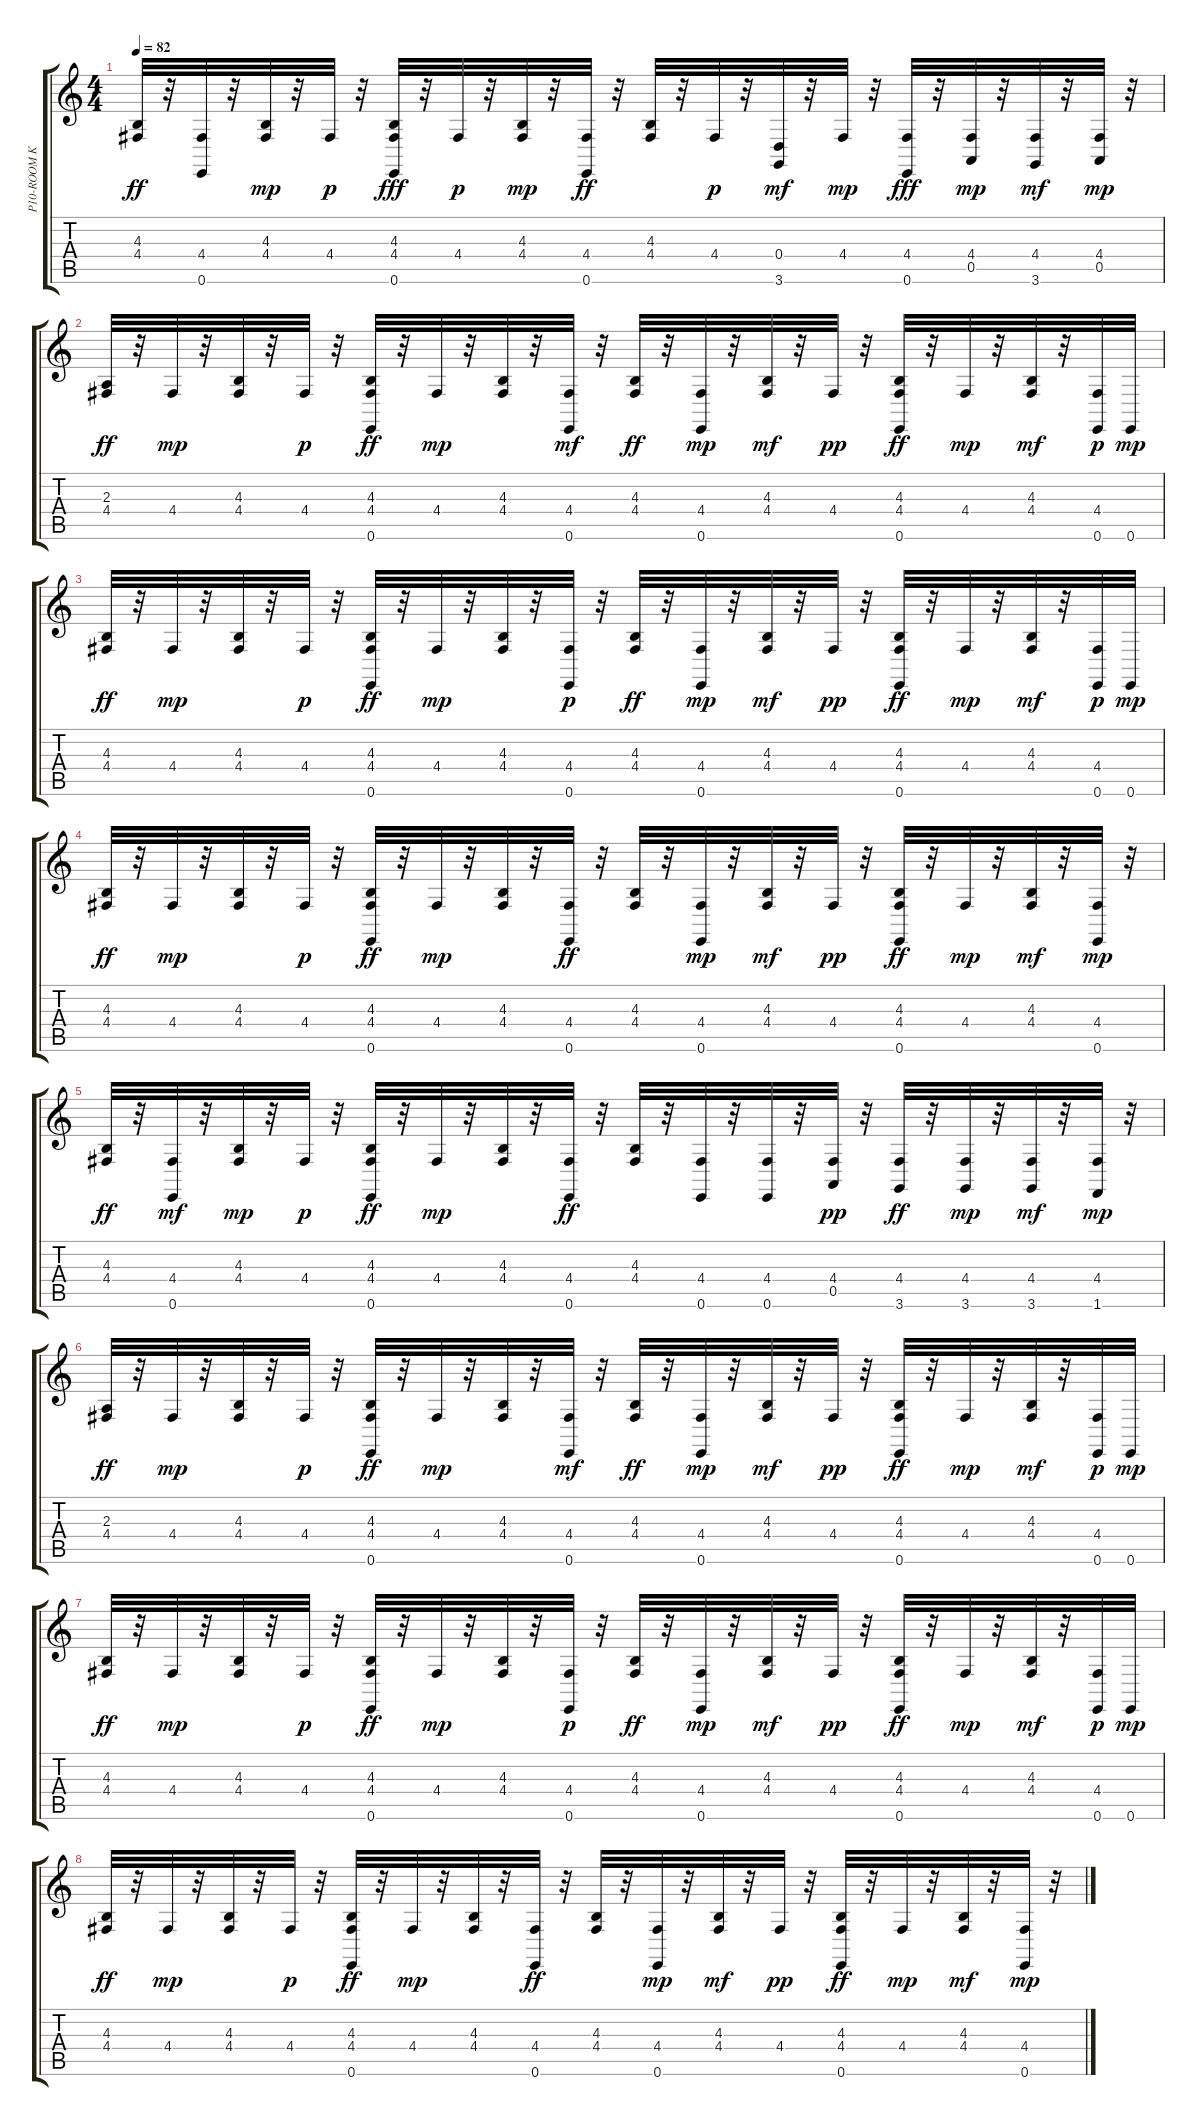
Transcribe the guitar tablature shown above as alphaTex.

\track ("P10-ROOM KIT" "P10-ROOM K") {instrument lead5charang}
\staff {score tabs}
\tuning (E4 B3 G3 D3 A2 E2) {hide}
\ts (4 4)
\tempo 82
\clef g2
\ks c
(4.3 4.4).32{dy ff} r.32 (4.4 0.6).32 r.32 (4.3 4.4).32{dy mp} r.32 4.4.32{dy p} r.32 (4.3 4.4 0.6).32{dy fff} r.32 4.4.32{dy p} r.32 (4.3 4.4).32{dy mp} r.32 (4.4 0.6).32{dy ff} r.32 (4.3 4.4).32 r.32 4.4.32{dy p} r.32 (0.4 3.6).32{dy mf} r.32 4.4.32{dy mp} r.32 (4.4 0.6).32{dy fff} r.32 (4.4 0.5).32{dy mp} r.32 (4.4 3.6).32{dy mf} r.32 (4.4 0.5).32{dy mp} r.32 |
(2.3 4.4).32{dy ff} r.32 4.4.32{dy mp} r.32 (4.3 4.4).32 r.32 4.4.32{dy p} r.32 (4.3 4.4 0.6).32{dy ff} r.32 4.4.32{dy mp} r.32 (4.3 4.4).32 r.32 (4.4 0.6).32{dy mf} r.32 (4.3 4.4).32{dy ff} r.32 (4.4 0.6).32{dy mp} r.32 (4.3 4.4).32{dy mf} r.32 4.4.32{dy pp} r.32 (4.3 4.4 0.6).32{dy ff} r.32 4.4.32{dy mp} r.32 (4.3 4.4).32{dy mf} r.32 (4.4 0.6).32{dy p} 0.6.32{dy mp} |
(4.3 4.4).32{dy ff} r.32 4.4.32{dy mp} r.32 (4.3 4.4).32 r.32 4.4.32{dy p} r.32 (4.3 4.4 0.6).32{dy ff} r.32 4.4.32{dy mp} r.32 (4.3 4.4).32 r.32 (4.4 0.6).32{dy p} r.32 (4.3 4.4).32{dy ff} r.32 (4.4 0.6).32{dy mp} r.32 (4.3 4.4).32{dy mf} r.32 4.4.32{dy pp} r.32 (4.3 4.4 0.6).32{dy ff} r.32 4.4.32{dy mp} r.32 (4.3 4.4).32{dy mf} r.32 (4.4 0.6).32{dy p} 0.6.32{dy mp} |
(4.3 4.4).32{dy ff} r.32 4.4.32{dy mp} r.32 (4.3 4.4).32 r.32 4.4.32{dy p} r.32 (4.3 4.4 0.6).32{dy ff} r.32 4.4.32{dy mp} r.32 (4.3 4.4).32 r.32 (4.4 0.6).32{dy ff} r.32 (4.3 4.4).32 r.32 (4.4 0.6).32{dy mp} r.32 (4.3 4.4).32{dy mf} r.32 4.4.32{dy pp} r.32 (4.3 4.4 0.6).32{dy ff} r.32 4.4.32{dy mp} r.32 (4.3 4.4).32{dy mf} r.32 (4.4 0.6).32{dy mp} r.32 |
(4.3 4.4).32{dy ff} r.32 (4.4 0.6).32{dy mf} r.32 (4.3 4.4).32{dy mp} r.32 4.4.32{dy p} r.32 (4.3 4.4 0.6).32{dy ff} r.32 4.4.32{dy mp} r.32 (4.3 4.4).32 r.32 (4.4 0.6).32{dy ff} r.32 (4.3 4.4).32 r.32 (4.4 0.6).32 r.32 (4.4 0.6).32 r.32 (4.4 0.5).32{dy pp} r.32 (4.4 3.6).32{dy ff} r.32 (4.4 3.6).32{dy mp} r.32 (4.4 3.6).32{dy mf} r.32 (4.4 1.6).32{dy mp} r.32 |
(2.3 4.4).32{dy ff} r.32 4.4.32{dy mp} r.32 (4.3 4.4).32 r.32 4.4.32{dy p} r.32 (4.3 4.4 0.6).32{dy ff} r.32 4.4.32{dy mp} r.32 (4.3 4.4).32 r.32 (4.4 0.6).32{dy mf} r.32 (4.3 4.4).32{dy ff} r.32 (4.4 0.6).32{dy mp} r.32 (4.3 4.4).32{dy mf} r.32 4.4.32{dy pp} r.32 (4.3 4.4 0.6).32{dy ff} r.32 4.4.32{dy mp} r.32 (4.3 4.4).32{dy mf} r.32 (4.4 0.6).32{dy p} 0.6.32{dy mp} |
(4.3 4.4).32{dy ff} r.32 4.4.32{dy mp} r.32 (4.3 4.4).32 r.32 4.4.32{dy p} r.32 (4.3 4.4 0.6).32{dy ff} r.32 4.4.32{dy mp} r.32 (4.3 4.4).32 r.32 (4.4 0.6).32{dy p} r.32 (4.3 4.4).32{dy ff} r.32 (4.4 0.6).32{dy mp} r.32 (4.3 4.4).32{dy mf} r.32 4.4.32{dy pp} r.32 (4.3 4.4 0.6).32{dy ff} r.32 4.4.32{dy mp} r.32 (4.3 4.4).32{dy mf} r.32 (4.4 0.6).32{dy p} 0.6.32{dy mp} |
(4.3 4.4).32{dy ff} r.32 4.4.32{dy mp} r.32 (4.3 4.4).32 r.32 4.4.32{dy p} r.32 (4.3 4.4 0.6).32{dy ff} r.32 4.4.32{dy mp} r.32 (4.3 4.4).32 r.32 (4.4 0.6).32{dy ff} r.32 (4.3 4.4).32 r.32 (4.4 0.6).32{dy mp} r.32 (4.3 4.4).32{dy mf} r.32 4.4.32{dy pp} r.32 (4.3 4.4 0.6).32{dy ff} r.32 4.4.32{dy mp} r.32 (4.3 4.4).32{dy mf} r.32 (4.4 0.6).32{dy mp} r.32
